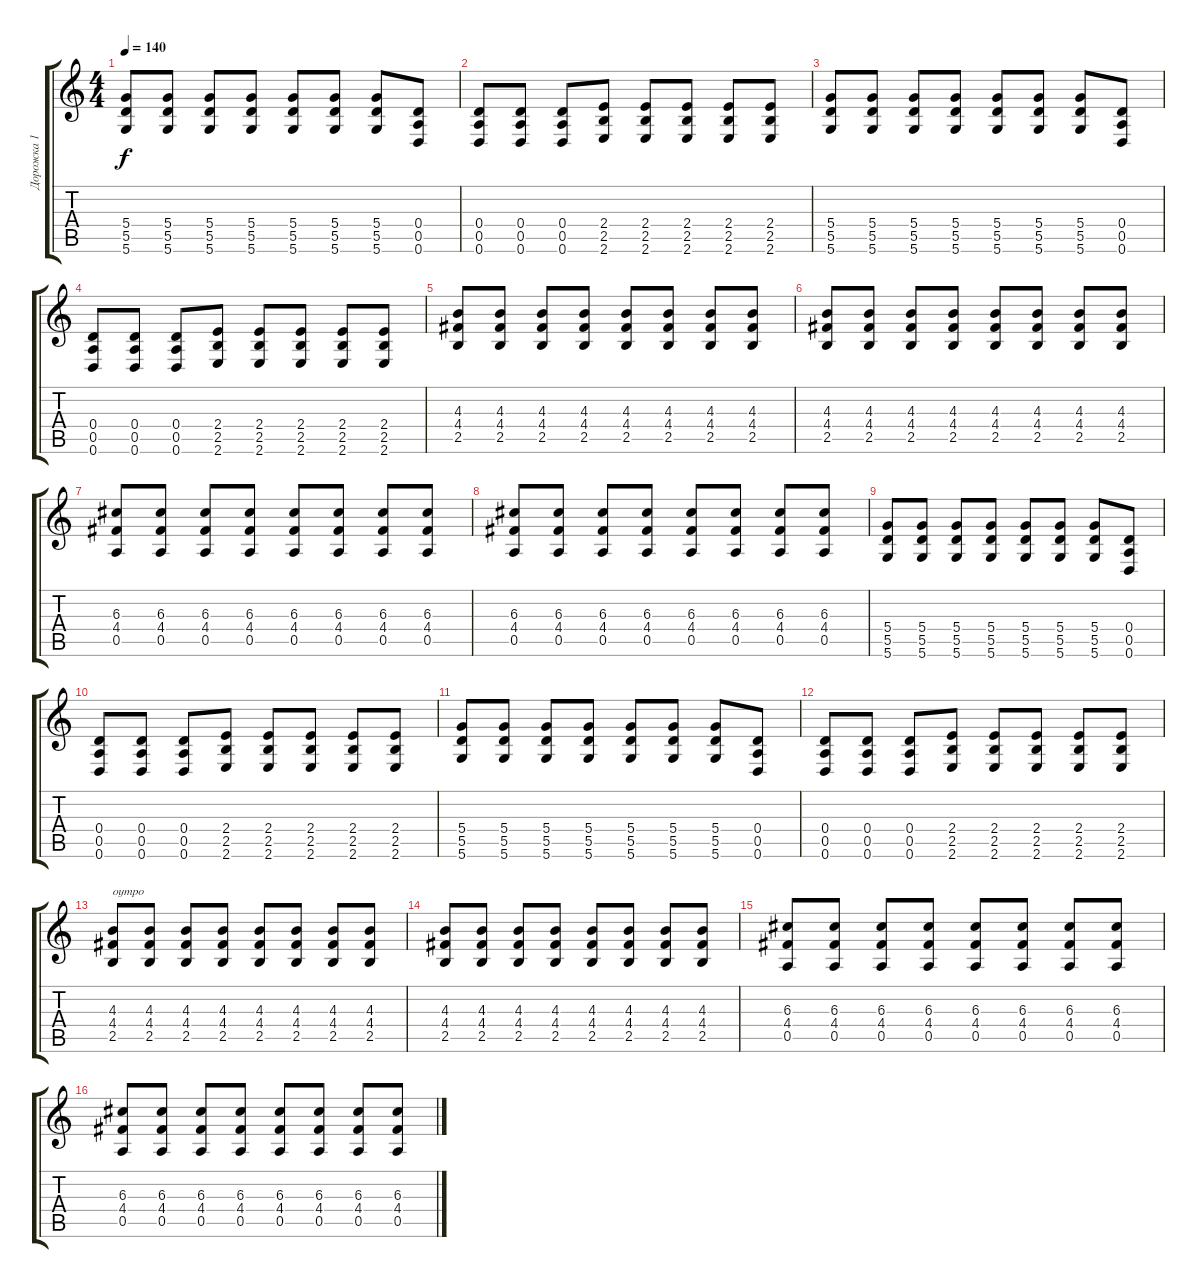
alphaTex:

\track ("Дорожка 1" "Дорожка 1") {instrument overdrivenguitar}
\staff {score tabs}
\tuning (E4 B3 G3 D3 A2 D2) {hide}
\ts (4 4)
\tempo 140
\clef g2
\ks c
(5.4 5.5 5.6).8{dy f} (5.4 5.5 5.6).8 (5.4 5.5 5.6).8 (5.4 5.5 5.6).8 (5.4 5.5 5.6).8 (5.4 5.5 5.6).8 (5.4 5.5 5.6).8 (0.4 0.5 0.6).8 |
(0.4 0.5 0.6).8 (0.4 0.5 0.6).8 (0.4 0.5 0.6).8 (2.4 2.5 2.6).8 (2.4 2.5 2.6).8 (2.4 2.5 2.6).8 (2.4 2.5 2.6).8 (2.4 2.5 2.6).8 |
(5.4 5.5 5.6).8 (5.4 5.5 5.6).8 (5.4 5.5 5.6).8 (5.4 5.5 5.6).8 (5.4 5.5 5.6).8 (5.4 5.5 5.6).8 (5.4 5.5 5.6).8 (0.4 0.5 0.6).8 |
(0.4 0.5 0.6).8 (0.4 0.5 0.6).8 (0.4 0.5 0.6).8 (2.4 2.5 2.6).8 (2.4 2.5 2.6).8 (2.4 2.5 2.6).8 (2.4 2.5 2.6).8 (2.4 2.5 2.6).8 |
(4.3 4.4 2.5).8 (4.3 4.4 2.5).8 (4.3 4.4 2.5).8 (4.3 4.4 2.5).8 (4.3 4.4 2.5).8 (4.3 4.4 2.5).8 (4.3 4.4 2.5).8 (4.3 4.4 2.5).8 |
(4.3 4.4 2.5).8 (4.3 4.4 2.5).8 (4.3 4.4 2.5).8 (4.3 4.4 2.5).8 (4.3 4.4 2.5).8 (4.3 4.4 2.5).8 (4.3 4.4 2.5).8 (4.3 4.4 2.5).8 |
(6.3 4.4 0.5).8 (6.3 4.4 0.5).8 (6.3 4.4 0.5).8 (6.3 4.4 0.5).8 (6.3 4.4 0.5).8 (6.3 4.4 0.5).8 (6.3 4.4 0.5).8 (6.3 4.4 0.5).8 |
(6.3 4.4 0.5).8 (6.3 4.4 0.5).8 (6.3 4.4 0.5).8 (6.3 4.4 0.5).8 (6.3 4.4 0.5).8 (6.3 4.4 0.5).8 (6.3 4.4 0.5).8 (6.3 4.4 0.5).8 |
(5.4 5.5 5.6).8 (5.4 5.5 5.6).8 (5.4 5.5 5.6).8 (5.4 5.5 5.6).8 (5.4 5.5 5.6).8 (5.4 5.5 5.6).8 (5.4 5.5 5.6).8 (0.4 0.5 0.6).8 |
(0.4 0.5 0.6).8 (0.4 0.5 0.6).8 (0.4 0.5 0.6).8 (2.4 2.5 2.6).8 (2.4 2.5 2.6).8 (2.4 2.5 2.6).8 (2.4 2.5 2.6).8 (2.4 2.5 2.6).8 |
(5.4 5.5 5.6).8 (5.4 5.5 5.6).8 (5.4 5.5 5.6).8 (5.4 5.5 5.6).8 (5.4 5.5 5.6).8 (5.4 5.5 5.6).8 (5.4 5.5 5.6).8 (0.4 0.5 0.6).8 |
(0.4 0.5 0.6).8 (0.4 0.5 0.6).8 (0.4 0.5 0.6).8 (2.4 2.5 2.6).8 (2.4 2.5 2.6).8 (2.4 2.5 2.6).8 (2.4 2.5 2.6).8 (2.4 2.5 2.6).8 |
(4.3 4.4 2.5).8{txt "оутро"} (4.3 4.4 2.5).8 (4.3 4.4 2.5).8 (4.3 4.4 2.5).8 (4.3 4.4 2.5).8 (4.3 4.4 2.5).8 (4.3 4.4 2.5).8 (4.3 4.4 2.5).8 |
(4.3 4.4 2.5).8 (4.3 4.4 2.5).8 (4.3 4.4 2.5).8 (4.3 4.4 2.5).8 (4.3 4.4 2.5).8 (4.3 4.4 2.5).8 (4.3 4.4 2.5).8 (4.3 4.4 2.5).8 |
(6.3 4.4 0.5).8 (6.3 4.4 0.5).8 (6.3 4.4 0.5).8 (6.3 4.4 0.5).8 (6.3 4.4 0.5).8 (6.3 4.4 0.5).8 (6.3 4.4 0.5).8 (6.3 4.4 0.5).8 |
(6.3 4.4 0.5).8 (6.3 4.4 0.5).8 (6.3 4.4 0.5).8 (6.3 4.4 0.5).8 (6.3 4.4 0.5).8 (6.3 4.4 0.5).8 (6.3 4.4 0.5).8 (6.3 4.4 0.5).8
